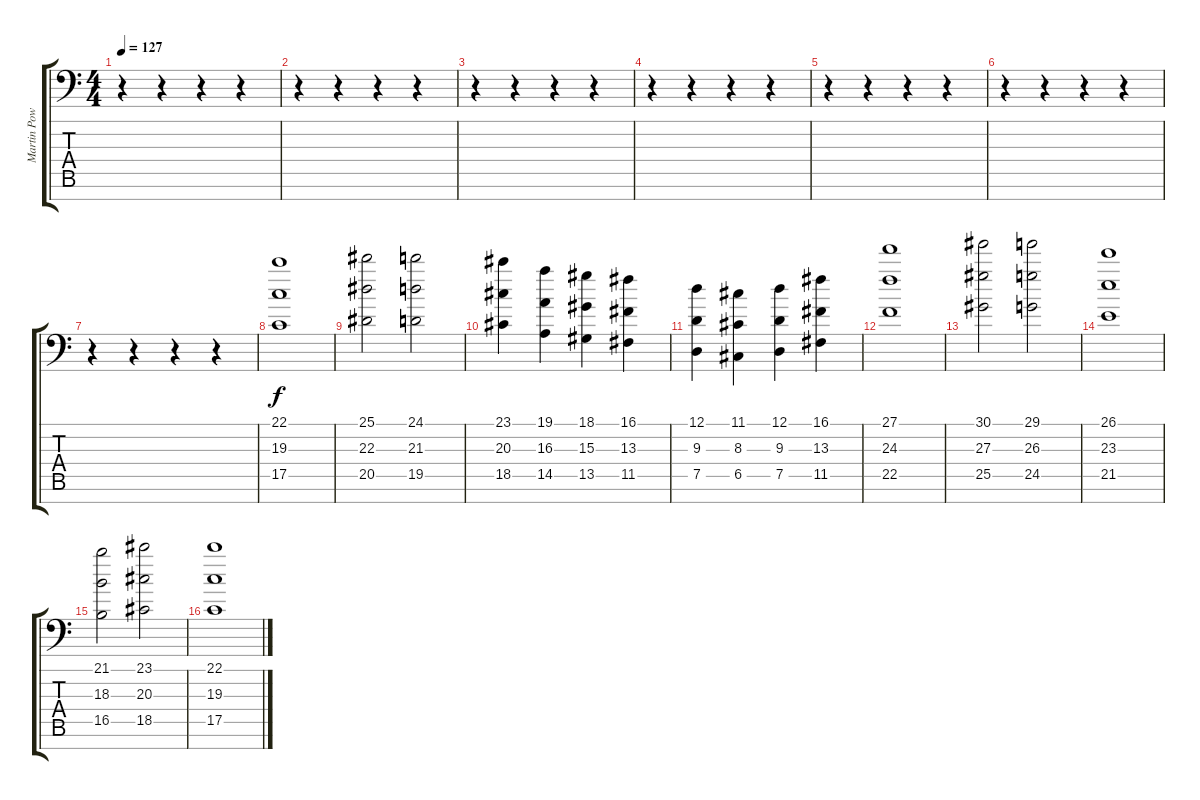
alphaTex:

\track ("Martin Powell - Strings" "Martin Pow") {instrument stringensemble1}
\staff {score tabs}
\tuning (D4 A3 F3 C3 G2 D2 A1) {hide}
\ts (4 4)
\tempo 127
\clef f4
\ks c
r.4{dy f} r.4 r.4 r.4 |
r.4 r.4 r.4 r.4 |
r.4 r.4 r.4 r.4 |
r.4 r.4 r.4 r.4 |
r.4 r.4 r.4 r.4 |
r.4 r.4 r.4 r.4 |
r.4 r.4 r.4 r.4 |
(22.1 19.3 17.5).1 |
(25.1 22.3 20.5).2 (24.1 21.3 19.5).2 |
(23.1 20.3 18.5).4 (19.1 16.3 14.5).4 (18.1 15.3 13.5).4 (16.1 13.3 11.5).4 |
(12.1 9.3 7.5).4 (11.1 8.3 6.5).4 (12.1 9.3 7.5).4 (16.1 13.3 11.5).4 |
(27.1 24.3 22.5).1 |
(30.1 27.3 25.5).2 (29.1 26.3 24.5).2 |
(26.1 23.3 21.5).1 |
(21.1 18.3 16.5).2 (23.1 20.3 18.5).2 |
(22.1 19.3 17.5).1
